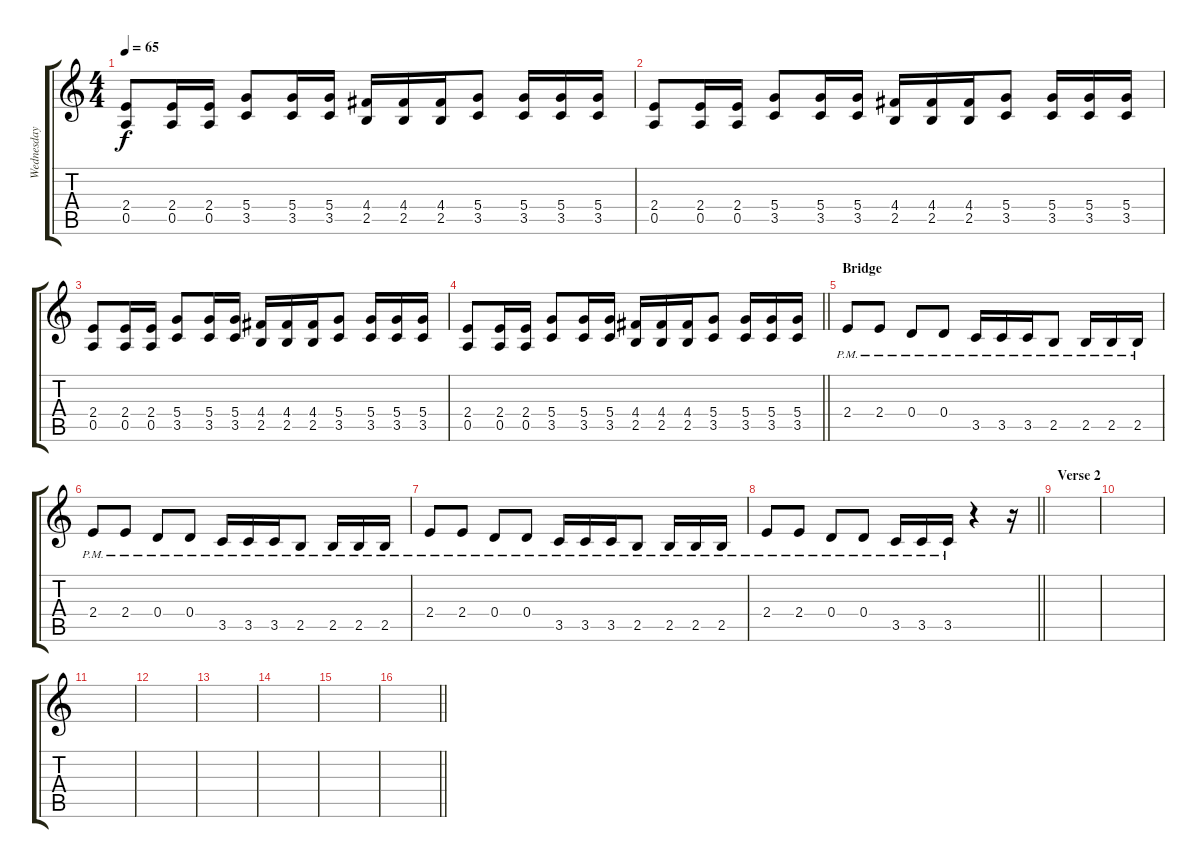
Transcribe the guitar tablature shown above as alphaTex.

\track ("Wednesday 13 - Guitar" "Wednesday ") {instrument distortionguitar}
\staff {score tabs}
\tuning (E4 B3 G3 D3 A2 E2) {hide}
\ts (4 4)
\tempo 65
\clef g2
\ks c
(2.4 0.5).8{dy f} (2.4 0.5).16 (2.4 0.5).16 (5.4 3.5).8 (5.4 3.5).16 (5.4 3.5).16 (4.4 2.5).16 (4.4 2.5).16 (4.4 2.5).16 (5.4 3.5).8 (5.4 3.5).16 (5.4 3.5).16 (5.4 3.5).16 |
(2.4 0.5).8 (2.4 0.5).16 (2.4 0.5).16 (5.4 3.5).8 (5.4 3.5).16 (5.4 3.5).16 (4.4 2.5).16 (4.4 2.5).16 (4.4 2.5).16 (5.4 3.5).8 (5.4 3.5).16 (5.4 3.5).16 (5.4 3.5).16 |
(2.4 0.5).8 (2.4 0.5).16 (2.4 0.5).16 (5.4 3.5).8 (5.4 3.5).16 (5.4 3.5).16 (4.4 2.5).16 (4.4 2.5).16 (4.4 2.5).16 (5.4 3.5).8 (5.4 3.5).16 (5.4 3.5).16 (5.4 3.5).16 |
\barLineRight lightlight
(2.4 0.5).8 (2.4 0.5).16 (2.4 0.5).16 (5.4 3.5).8 (5.4 3.5).16 (5.4 3.5).16 (4.4 2.5).16 (4.4 2.5).16 (4.4 2.5).16 (5.4 3.5).8 (5.4 3.5).16 (5.4 3.5).16 (5.4 3.5).16 |
\section ("" "Bridge")
2.4{pm}.8{volume 9} 2.4{pm}.8 0.4{pm}.8 0.4{pm}.8 3.5{pm}.16 3.5{pm}.16 3.5{pm}.16 2.5{pm}.8 2.5{pm}.16 2.5{pm}.16 2.5{pm}.16 |
2.4{pm}.8 2.4{pm}.8 0.4{pm}.8 0.4{pm}.8 3.5{pm}.16 3.5{pm}.16 3.5{pm}.16 2.5{pm}.8 2.5{pm}.16 2.5{pm}.16 2.5{pm}.16 |
2.4{pm}.8 2.4{pm}.8 0.4{pm}.8 0.4{pm}.8 3.5{pm}.16 3.5{pm}.16 3.5{pm}.16 2.5{pm}.8 2.5{pm}.16 2.5{pm}.16 2.5{pm}.16 |
\barLineRight lightlight
2.4{pm}.8 2.4{pm}.8 0.4{pm}.8 0.4{pm}.8 3.5{pm}.16 3.5{pm}.16 3.5{pm}.16 r.4 r.16 |
\section ("" "Verse 2")
|
|
|
|
|
|
|
\barLineRight lightlight
